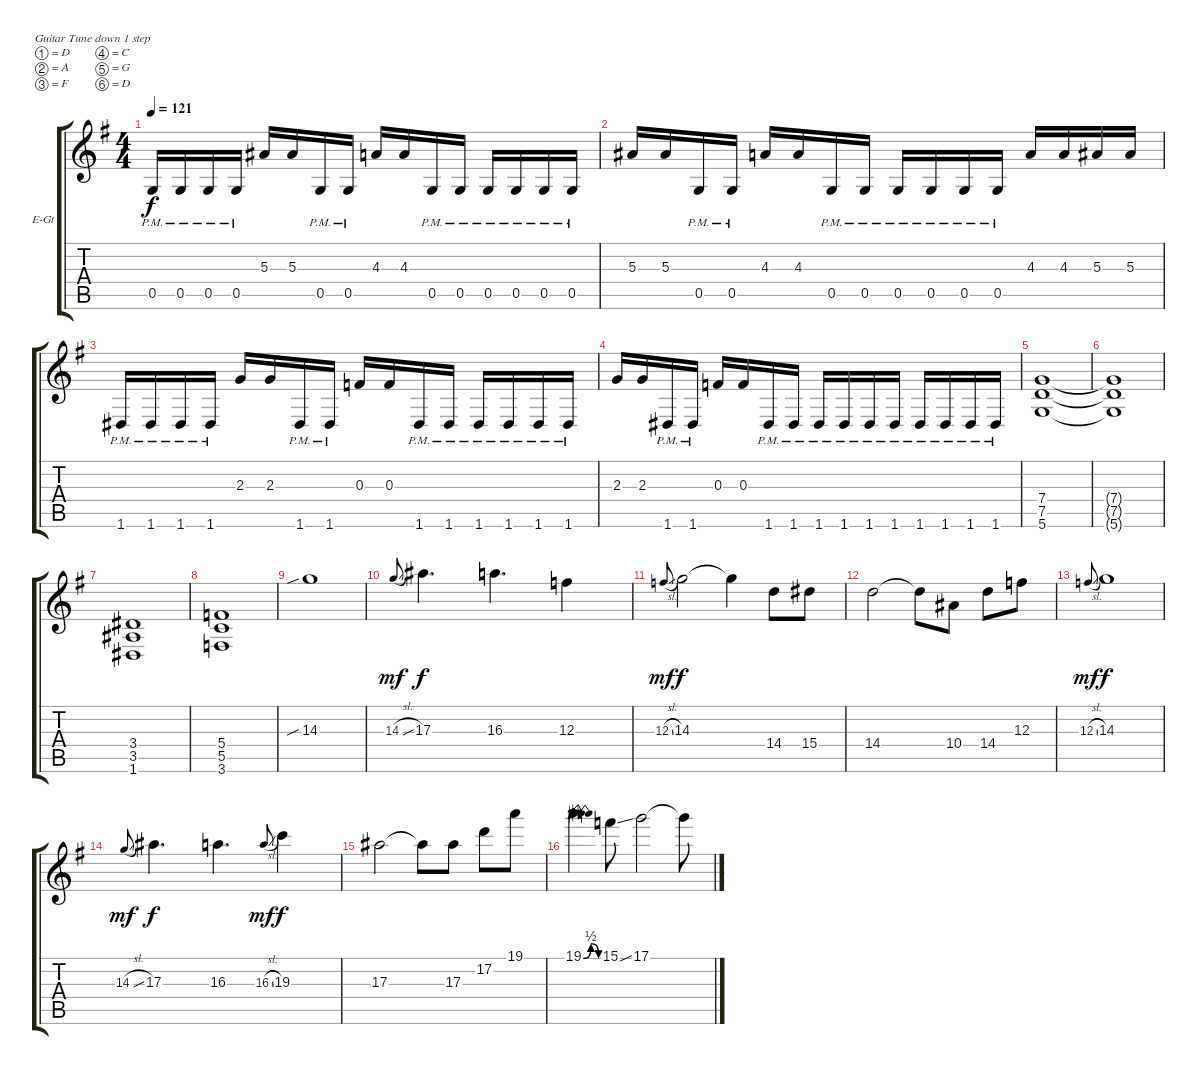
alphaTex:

\bracketExtendMode groupsimilarinstruments
\firstSystemTrackNameOrientation horizontal
\otherSystemsTrackNameOrientation horizontal
\track ("Leon Kemp" "E-Gt") {instrument distortionguitar}
\staff {score tabs}
\tuning (D4 A3 F3 C3 G2 D2)
\ts (4 4)
\tempo 121
\clef g2
\ks g
0.5{pm}.16{dy f} 0.5{pm}.16 0.5{pm}.16 0.5{pm}.16 5.3.16 5.3.16 0.5{pm}.16 0.5{pm}.16 4.3.16 4.3.16 0.5{pm}.16 0.5{pm}.16 0.5{pm}.16 0.5{pm}.16 0.5{pm}.16 0.5{pm}.16 |
5.3.16 5.3.16 0.5{pm}.16 0.5{pm}.16 4.3.16 4.3.16 0.5{pm}.16 0.5{pm}.16 0.5{pm}.16 0.5{pm}.16 0.5{pm}.16 0.5{pm}.16 4.3.16 4.3.16 5.3.16 5.3.16 |
1.6{pm}.16 1.6{pm}.16 1.6{pm}.16 1.6{pm}.16 2.3.16 2.3.16 1.6{pm}.16 1.6{pm}.16 0.3.16 0.3.16 1.6{pm}.16 1.6{pm}.16 1.6{pm}.16 1.6{pm}.16 1.6{pm}.16 1.6{pm}.16 |
2.3.16 2.3.16 1.6{pm}.16 1.6{pm}.16 0.3.16 0.3.16 1.6{pm}.16 1.6{pm}.16 1.6{pm}.16 1.6{pm}.16 1.6{pm}.16 1.6{pm}.16 1.6{pm}.16 1.6{pm}.16 1.6{pm}.16 1.6{pm}.16 |
(7.4 7.5 5.6).1 |
(7.4{t} 7.5{t} 5.6{t}).1 |
(3.4 3.5 1.6).1 |
(5.4 5.5 3.6).1 |
14.3{sib}.1 |
14.3{sl}.8{gr onbeat dy mf} 17.3.4{d dy f} 16.3.4{d} 12.3.4 |
12.3{sl}.8{gr onbeat dy mf} 14.3.2{dy f} 14.3{t}.4 14.4.8 15.4.8 |
14.4.2 14.4{t}.8 10.4.8 14.4.8 12.3.8 |
12.3{sl}.8{gr onbeat dy mf} 14.3.1{dy f} |
14.3{sl}.8{gr onbeat dy mf} 17.3.4{d dy f} 16.3.4{d} 16.3{sl}.8{gr onbeat dy mf} 19.3.4{dy f} |
17.3.2 17.3{t}.8 17.3.8 17.2.8 19.1.8 |
19.1{be (bendrelease 0 0 30 2 30 2 60 0)}.4 15.1{ss}.8 17.1.2 17.1{t}.8
